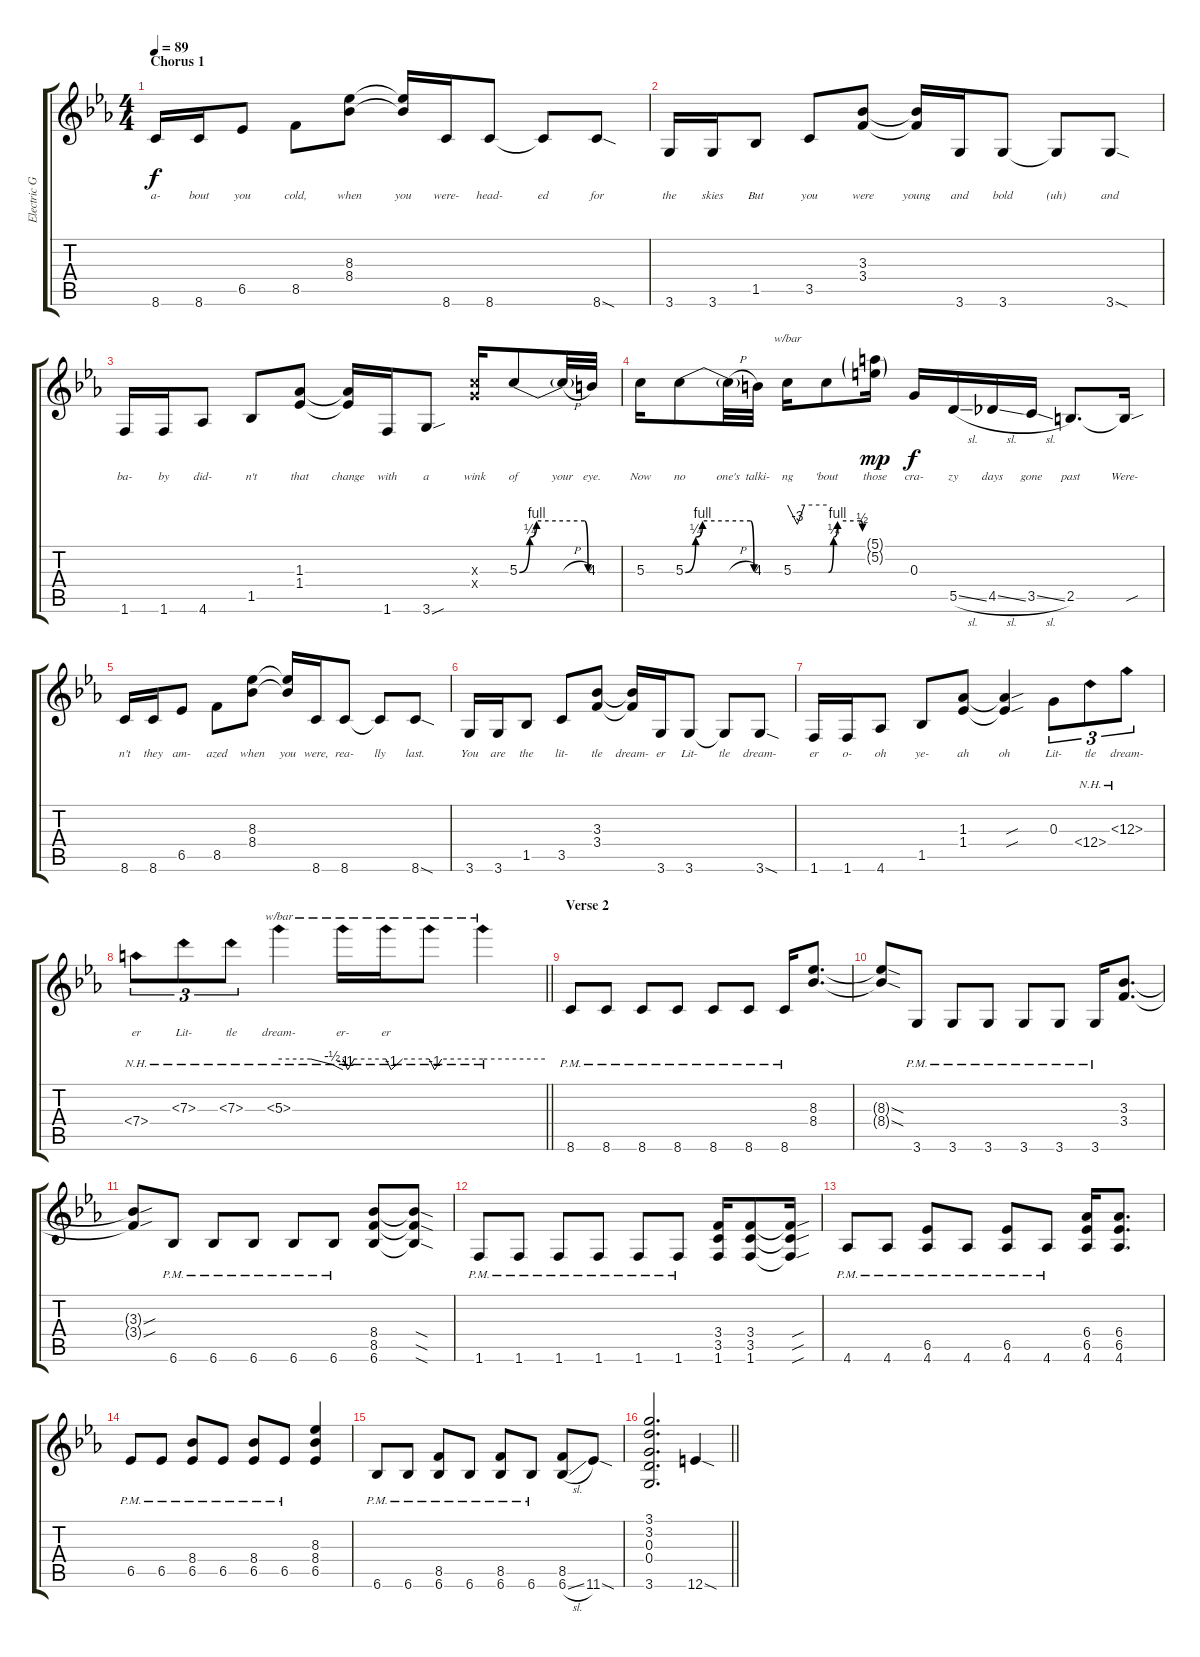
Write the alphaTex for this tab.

\track ("Electric Guitar" "Electric G") {instrument distortionguitar}
\staff {score tabs}
\tuning (E4 B3 G3 D3 A2 E2) {hide}
\ts (4 4)
\section ("" "Chorus 1")
\tempo 89
\clef g2
\ks eb
8.6.16{lyrics (0 "a-") lyrics (1 "") lyrics (2 "") lyrics (3 "") lyrics (4 "") dy f} 8.6.16{lyrics (0 "bout") lyrics (1 "") lyrics (2 "") lyrics (3 "") lyrics (4 "")} 6.5.8{lyrics (0 "you") lyrics (1 "") lyrics (2 "") lyrics (3 "") lyrics (4 "")} 8.5.8{lyrics (0 "cold,") lyrics (1 "") lyrics (2 "") lyrics (3 "") lyrics (4 "")} (8.3 8.4).8{lyrics (0 "when") lyrics (1 "") lyrics (2 "") lyrics (3 "") lyrics (4 "")} (8.3{t} 8.4{t}).16{lyrics (0 "you") lyrics (1 "") lyrics (2 "") lyrics (3 "") lyrics (4 "")} 8.6.16{lyrics (0 "were-") lyrics (1 "") lyrics (2 "") lyrics (3 "") lyrics (4 "")} 8.6.8{lyrics (0 "head-") lyrics (1 "") lyrics (2 "") lyrics (3 "") lyrics (4 "")} 8.6{t}.8{lyrics (0 "ed") lyrics (1 "") lyrics (2 "") lyrics (3 "") lyrics (4 "")} 8.6{sod}.8{lyrics (0 "for") lyrics (1 "") lyrics (2 "") lyrics (3 "") lyrics (4 "")} |
3.6.16{lyrics (0 "the") lyrics (1 "") lyrics (2 "") lyrics (3 "") lyrics (4 "")} 3.6.16{lyrics (0 "skies") lyrics (1 "") lyrics (2 "") lyrics (3 "") lyrics (4 "")} 1.5.8{lyrics (0 "But") lyrics (1 "") lyrics (2 "") lyrics (3 "") lyrics (4 "")} 3.5.8{lyrics (0 "you") lyrics (1 "") lyrics (2 "") lyrics (3 "") lyrics (4 "")} (3.3 3.4).8{lyrics (0 "were") lyrics (1 "") lyrics (2 "") lyrics (3 "") lyrics (4 "")} (3.3{t} 3.4{t}).16{lyrics (0 "young") lyrics (1 "") lyrics (2 "") lyrics (3 "") lyrics (4 "")} 3.6.16{lyrics (0 "and") lyrics (1 "") lyrics (2 "") lyrics (3 "") lyrics (4 "")} 3.6.8{lyrics (0 "bold") lyrics (1 "") lyrics (2 "") lyrics (3 "") lyrics (4 "")} 3.6{t}.8{lyrics (0 "(uh)") lyrics (1 "") lyrics (2 "") lyrics (3 "") lyrics (4 "")} 3.6{sod}.8{lyrics (0 "and") lyrics (1 "") lyrics (2 "") lyrics (3 "") lyrics (4 "")} |
1.6.16{lyrics (0 "ba-") lyrics (1 "") lyrics (2 "") lyrics (3 "") lyrics (4 "")} 1.6.16{lyrics (0 "by") lyrics (1 "") lyrics (2 "") lyrics (3 "") lyrics (4 "")} 4.6.8{lyrics (0 "did-") lyrics (1 "") lyrics (2 "") lyrics (3 "") lyrics (4 "")} 1.5.8{lyrics (0 "n't") lyrics (1 "") lyrics (2 "") lyrics (3 "") lyrics (4 "")} (1.3 1.4).8{lyrics (0 "that") lyrics (1 "") lyrics (2 "") lyrics (3 "") lyrics (4 "")} (1.3{t} 1.4{t}).16{lyrics (0 "change") lyrics (1 "") lyrics (2 "") lyrics (3 "") lyrics (4 "")} 1.6.16{lyrics (0 "with") lyrics (1 "") lyrics (2 "") lyrics (3 "") lyrics (4 "")} 3.6{sou}.8{lyrics (0 "a") lyrics (1 "") lyrics (2 "") lyrics (3 "") lyrics (4 "")} (5.3{x} 5.4{x}).16{lyrics (0 "wink") lyrics (1 "") lyrics (2 "") lyrics (3 "") lyrics (4 "")} 5.3{be (custom 0 0 9 1 15 4 57 4 60 0)}.8{lyrics (0 "of") lyrics (1 "") lyrics (2 "") lyrics (3 "") lyrics (4 "")} 5.3{h t}.32{lyrics (0 "your") lyrics (1 "") lyrics (2 "") lyrics (3 "") lyrics (4 "")} 4.3.32{lyrics (0 "eye.") lyrics (1 "") lyrics (2 "") lyrics (3 "") lyrics (4 "")} |
5.3.16{lyrics (0 "Now") lyrics (1 "") lyrics (2 "") lyrics (3 "") lyrics (4 "")} 5.3{be (custom 0 0 9 1 15 4 57 4 60 0)}.8{lyrics (0 "no") lyrics (1 "") lyrics (2 "") lyrics (3 "") lyrics (4 "")} 5.3{h t}.32{lyrics (0 "one's") lyrics (1 "") lyrics (2 "") lyrics (3 "") lyrics (4 "")} 4.3.32{lyrics (0 "talki-") lyrics (1 "") lyrics (2 "") lyrics (3 "") lyrics (4 "")} 5.3.16{tbe (custom default 0 0 15 -12 26 0 60 0) lyrics (0 "ng") lyrics (1 "") lyrics (2 "") lyrics (3 "") lyrics (4 "")} 5.3{be (custom 0 0 9 1 16 4 57 4 60 2) t}.8{lyrics (0 "'bout") lyrics (1 "") lyrics (2 "") lyrics (3 "") lyrics (4 "")} (5.1{g} 5.2{g}).16{lyrics (0 "those") lyrics (1 "") lyrics (2 "") lyrics (3 "") lyrics (4 "") dy mp} 0.3.16{lyrics (0 "cra-") lyrics (1 "") lyrics (2 "") lyrics (3 "") lyrics (4 "") dy f} 5.5{sl}.16{lyrics (0 "zy") lyrics (1 "") lyrics (2 "") lyrics (3 "") lyrics (4 "")} 4.5{sl}.16{lyrics (0 "days") lyrics (1 "") lyrics (2 "") lyrics (3 "") lyrics (4 "")} 3.5{sl}.16{lyrics (0 "gone") lyrics (1 "") lyrics (2 "") lyrics (3 "") lyrics (4 "")} 2.5.8{d lyrics (0 "past") lyrics (1 "") lyrics (2 "") lyrics (3 "") lyrics (4 "")} 2.5{sou t}.16{lyrics (0 "Were-") lyrics (1 "") lyrics (2 "") lyrics (3 "") lyrics (4 "")} |
8.6.16{lyrics (0 "n't") lyrics (1 "") lyrics (2 "") lyrics (3 "") lyrics (4 "")} 8.6.16{lyrics (0 "they") lyrics (1 "") lyrics (2 "") lyrics (3 "") lyrics (4 "")} 6.5.8{lyrics (0 "am-") lyrics (1 "") lyrics (2 "") lyrics (3 "") lyrics (4 "")} 8.5.8{lyrics (0 "azed") lyrics (1 "") lyrics (2 "") lyrics (3 "") lyrics (4 "")} (8.3 8.4).8{lyrics (0 "when") lyrics (1 "") lyrics (2 "") lyrics (3 "") lyrics (4 "")} (8.3{t} 8.4{t}).16{lyrics (0 "you") lyrics (1 "") lyrics (2 "") lyrics (3 "") lyrics (4 "")} 8.6.16{lyrics (0 "were,") lyrics (1 "") lyrics (2 "") lyrics (3 "") lyrics (4 "")} 8.6.8{lyrics (0 "rea-") lyrics (1 "") lyrics (2 "") lyrics (3 "") lyrics (4 "")} 8.6{t}.8{lyrics (0 "lly") lyrics (1 "") lyrics (2 "") lyrics (3 "") lyrics (4 "")} 8.6{sod}.8{lyrics (0 "last.") lyrics (1 "") lyrics (2 "") lyrics (3 "") lyrics (4 "")} |
3.6.16{lyrics (0 "You") lyrics (1 "") lyrics (2 "") lyrics (3 "") lyrics (4 "")} 3.6.16{lyrics (0 "are") lyrics (1 "") lyrics (2 "") lyrics (3 "") lyrics (4 "")} 1.5.8{lyrics (0 "the") lyrics (1 "") lyrics (2 "") lyrics (3 "") lyrics (4 "")} 3.5.8{lyrics (0 "lit-") lyrics (1 "") lyrics (2 "") lyrics (3 "") lyrics (4 "")} (3.3 3.4).8{lyrics (0 "tle") lyrics (1 "") lyrics (2 "") lyrics (3 "") lyrics (4 "")} (3.3{t} 3.4{t}).16{lyrics (0 "dream-") lyrics (1 "") lyrics (2 "") lyrics (3 "") lyrics (4 "")} 3.6.16{lyrics (0 "er") lyrics (1 "") lyrics (2 "") lyrics (3 "") lyrics (4 "")} 3.6.8{lyrics (0 "Lit-") lyrics (1 "") lyrics (2 "") lyrics (3 "") lyrics (4 "")} 3.6{t}.8{lyrics (0 "tle") lyrics (1 "") lyrics (2 "") lyrics (3 "") lyrics (4 "")} 3.6{sod}.8{lyrics (0 "dream-") lyrics (1 "") lyrics (2 "") lyrics (3 "") lyrics (4 "")} |
1.6.16{lyrics (0 "er") lyrics (1 "") lyrics (2 "") lyrics (3 "") lyrics (4 "")} 1.6.16{lyrics (0 "o-") lyrics (1 "") lyrics (2 "") lyrics (3 "") lyrics (4 "")} 4.6.8{lyrics (0 "oh") lyrics (1 "") lyrics (2 "") lyrics (3 "") lyrics (4 "")} 1.5.8{lyrics (0 "ye-") lyrics (1 "") lyrics (2 "") lyrics (3 "") lyrics (4 "")} (1.3 1.4).8{lyrics (0 "ah") lyrics (1 "") lyrics (2 "") lyrics (3 "") lyrics (4 "")} (1.3{sou t} 1.4{sou t}).4{lyrics (0 "oh") lyrics (1 "") lyrics (2 "") lyrics (3 "") lyrics (4 "")} 0.3.8{tu (3 2) lyrics (0 "Lit-") lyrics (1 "") lyrics (2 "") lyrics (3 "") lyrics (4 "")} 12.4{nh}.8{tu (3 2) lyrics (0 "tle") lyrics (1 "") lyrics (2 "") lyrics (3 "") lyrics (4 "")} 12.3{nh}.8{tu (3 2) lyrics (0 "dream-") lyrics (1 "") lyrics (2 "") lyrics (3 "") lyrics (4 "")} |
\barLineRight lightlight
7.4{nh}.8{tu (3 2) lyrics (0 "er") lyrics (1 "") lyrics (2 "") lyrics (3 "") lyrics (4 "")} 7.3{nh}.8{tu (3 2) lyrics (0 "Lit-") lyrics (1 "") lyrics (2 "") lyrics (3 "") lyrics (4 "")} 7.3{nh}.8{tu (3 2) lyrics (0 "tle") lyrics (1 "") lyrics (2 "") lyrics (3 "") lyrics (4 "")} 5.3{nh}.4{tbe (custom default 0 0 30 0 50 -2 60 -4) lyrics (0 "dream-") lyrics (1 "") lyrics (2 "") lyrics (3 "") lyrics (4 "")} 5.3{nh t}.16{tbe (custom default 0 0 7 -4 16 0 60 0) lyrics (0 "er-") lyrics (1 "") lyrics (2 "") lyrics (3 "") lyrics (4 "")} 5.3{nh t}.16{tbe (custom default 0 0 7 -4 23 0 60 0) lyrics (0 "er") lyrics (1 "") lyrics (2 "") lyrics (3 "") lyrics (4 "")} 5.3{nh t}.8{tbe (custom default 0 0 6 -4 14 0 60 0)} 5.3{nh t}.4{tbe (hold default 0 0 60 0)} |
\section ("" "Verse 2")
8.6{pm}.8 8.6{pm}.8 8.6{pm}.8 8.6{pm}.8 8.6{pm}.8 8.6{pm}.8 8.6{pm}.16 (8.3 8.4).8{d} |
(8.3{sod t} 8.4{sod t}).8 3.6{pm}.8 3.6{pm}.8 3.6{pm}.8 3.6{pm}.8 3.6{pm}.8 3.6{pm}.16 (3.3 3.4).8{d} |
(3.3{sou t} 3.4{sou t}).8 6.6{pm}.8 6.6{pm}.8 6.6{pm}.8 6.6{pm}.8 6.6{pm}.8 (8.4 8.5 6.6).8 (8.4{sod t} 8.5{sod t} 6.6{sod t}).8 |
1.6{pm}.8 1.6{pm}.8 1.6{pm}.8 1.6{pm}.8 1.6{pm}.8 1.6{pm}.8 (3.4 3.5 1.6).16 (3.4 3.5 1.6).8 (3.4{sou t} 3.5{sou t} 1.6{sou t}).16 |
4.6{pm}.8 4.6{pm}.8 (6.5{pm} 4.6{pm}).8 4.6{pm}.8 (6.5{pm} 4.6{pm}).8 4.6{pm}.8 (6.4 6.5 4.6).16 (6.4 6.5 4.6).8{d} |
6.5{pm}.8 6.5{pm}.8 (8.4{pm} 6.5{pm}).8 6.5{pm}.8 (8.4{pm} 6.5{pm}).8 6.5{pm}.8 (8.3 8.4 6.5).4 |
6.6{pm}.8 6.6{pm}.8 (8.5{pm} 6.6{pm}).8 6.6{pm}.8 (8.5{pm} 6.6{pm}).8 6.6{pm}.8 (8.5 6.6{sl}).8 11.6{sod}.8 |
\barLineRight lightlight
(3.1 3.2 0.3 0.4 3.6).2{d} 12.6{sod}.4
